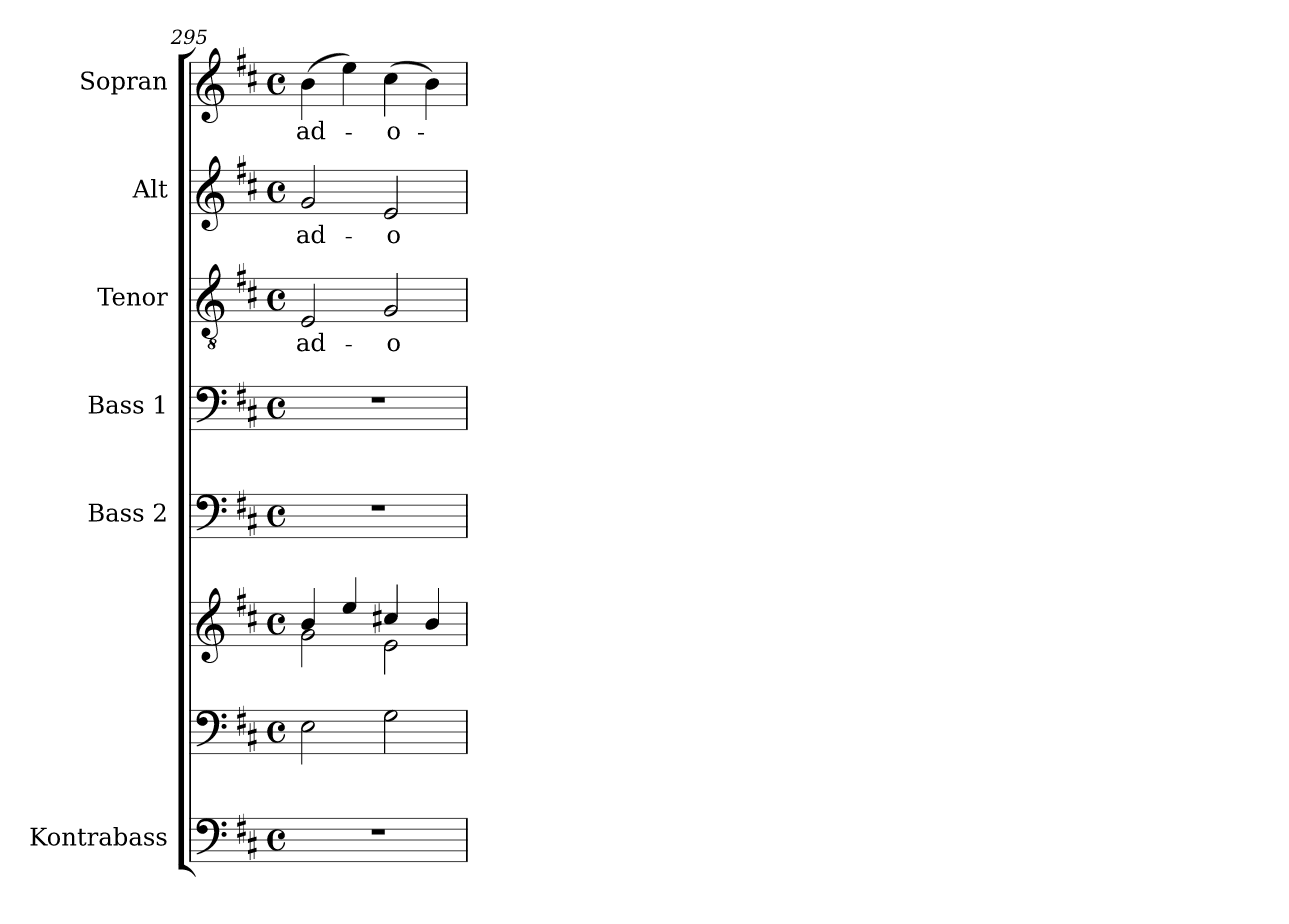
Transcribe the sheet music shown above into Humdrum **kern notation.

**kern	**kern	**kern	**kern	**kern	**kern	**text	**kern	**text	**kern	**text
*part7	*part6	*part6	*part5	*part4	*part3	*part3	*part2	*part2	*part1	*part1
*staff8	*staff7	*staff6	*staff5	*staff4	*staff3	*staff3	*staff2	*staff2	*staff1	*staff1
*I"Kontrabass	*	*	*I"Bass 2	*I"Bass 1	*I"Tenor	*	*I"Alt	*	*I"Sopran	*
*I'Kb.	*	*	*I'B. 2	*I'B. 1	*I'T.	*	*I'A.	*	*I'S.	*
*clefF4	*clefF4	*clefG2	*clefF4	*clefF4	*clefGv2	*	*clefG2	*	*clefG2	*
*ITrd7c12	*	*	*	*	*	*	*	*	*	*
*k[f#c#]	*k[f#c#]	*k[f#c#]	*k[f#c#]	*k[f#c#]	*k[f#c#]	*	*k[f#c#]	*	*k[f#c#]	*
*D:	*D:	*D:	*D:	*D:	*D:	*	*D:	*	*D:	*
*M4/4	*M4/4	*M4/4	*M4/4	*M4/4	*M4/4	*	*M4/4	*	*M4/4	*
*met(c)	*met(c)	*met(c)	*met(c)	*met(c)	*met(c)	*	*met(c)	*	*met(c)	*
=295	=295	=295	=295	=295	=295	=295	=295	=295	=295	=295
*	*	*^	*	*	*	*	*	*	*	*
!	!	!	!	!	!	!	!LO:LY:b	!	!LO:LY:b	!	!LO:LY:b
1r	2E\	4b/	2g\	1r	1r	2E/	ad-	2g/	ad-	(>4b\	ad-
.	.	4ee/	.	.	.	.	.	.	.	4ee\)	.
!	!	!	!	!	!	!	!LO:LY:b	!	!LO:LY:b	!	!LO:LY:b
.	2G\	4cc#X/	2e\	.	.	2G/	-o-	2e/	-o-	(>4cc#\	-o-
.	.	4b/	.	.	.	.	.	.	.	4b\)	.
*	*	*v	*v	*	*	*	*	*	*	*	*
=	=	=	=	=	=	=	=	=	=	=
*-	*-	*-	*-	*-	*-	*-	*-	*-	*-	*-
